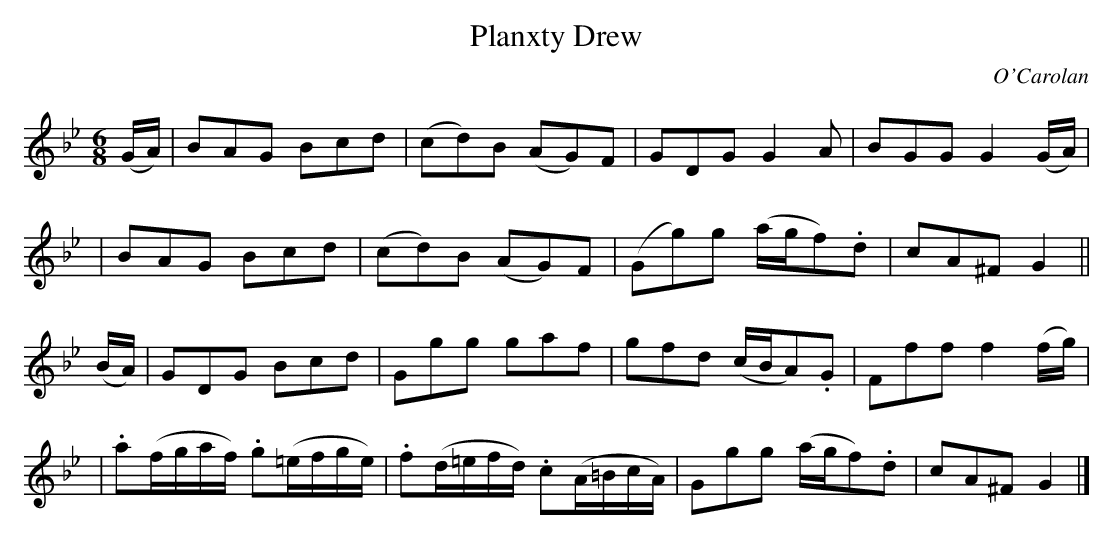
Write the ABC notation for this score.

X:1
T: Planxty Drew
C:O'Carolan
M:6/8
L:1/8
K:Gm
(G/A/) \
| BAG Bcd | (cd)B (AG)F | GDG G2A | BGG G2(G/A/) |
| BAG Bcd | (cd)B (AG)F | (Gg)g (a/g/f).d | cA^F G2 ||
(B/A/) \
| GDG Bcd | Ggg gaf | gfd (c/B/A).G | Fff f2(f/g/) |
| .a(f/g/a/f/) .g(=e/f/g/e/) | .f(d/=e/f/d/) .c(A/=B/c/A/) | Ggg (a/g/f).d | cA^F G2 |]
